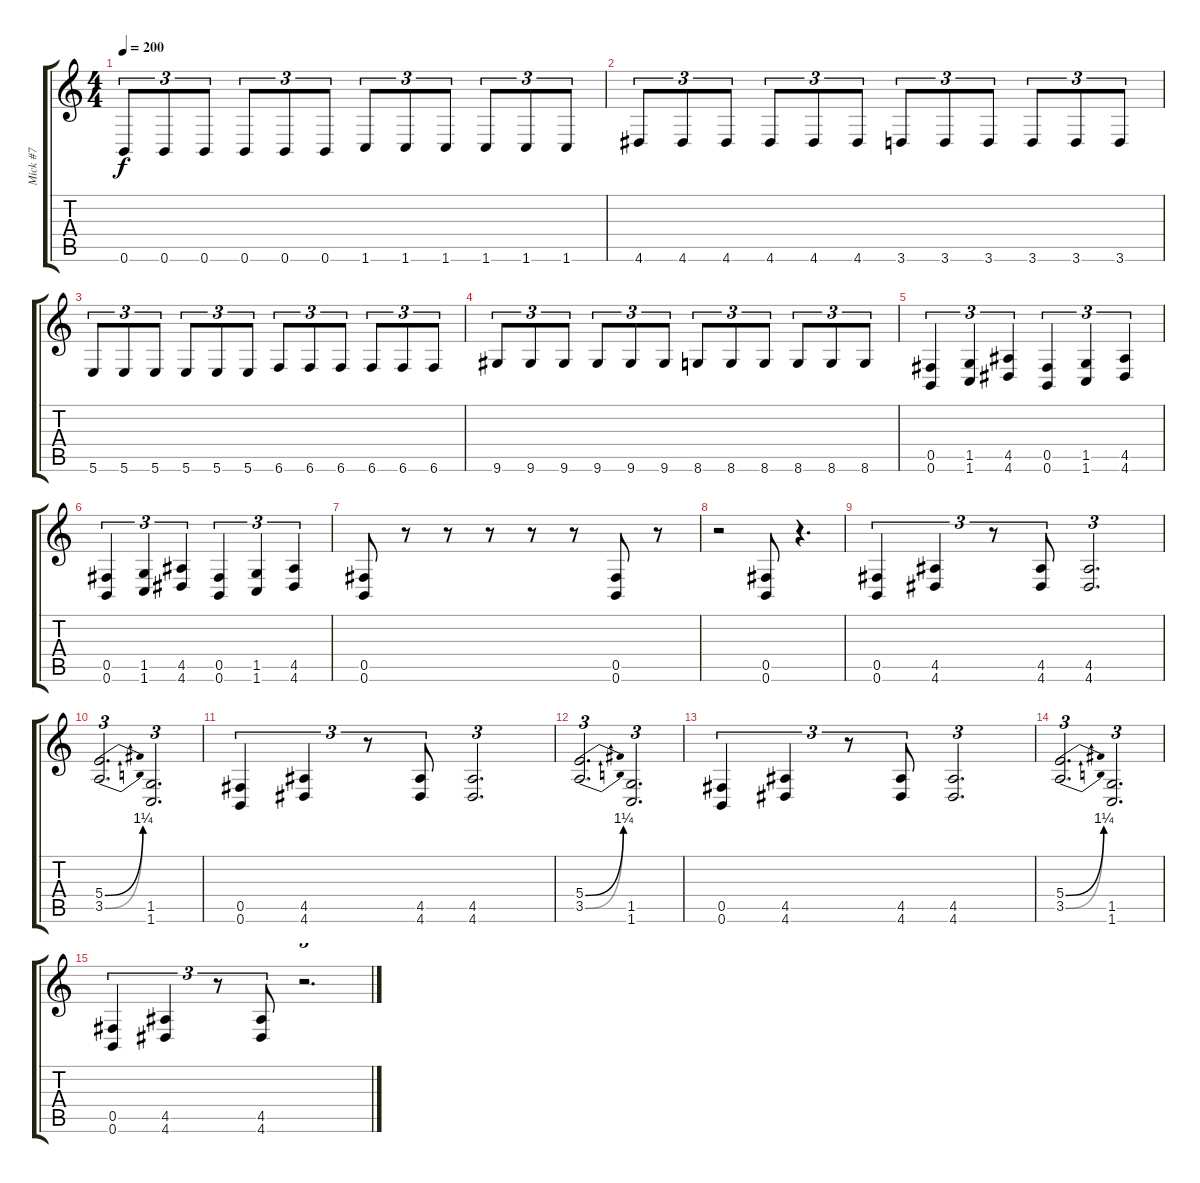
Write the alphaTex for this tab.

\track ("Mick #7" "Mick #7") {instrument distortionguitar}
\staff {score tabs}
\tuning (Db4 Ab3 E3 B2 Gb2 B1) {hide}
\ts (4 4)
\tempo 200
\clef g2
\ks c
0.6.8{tu (3 2) dy f} 0.6.8{tu (3 2)} 0.6.8{tu (3 2)} 0.6.8{tu (3 2)} 0.6.8{tu (3 2)} 0.6.8{tu (3 2)} 1.6.8{tu (3 2)} 1.6.8{tu (3 2)} 1.6.8{tu (3 2)} 1.6.8{tu (3 2)} 1.6.8{tu (3 2)} 1.6.8{tu (3 2)} |
4.6.8{tu (3 2)} 4.6.8{tu (3 2)} 4.6.8{tu (3 2)} 4.6.8{tu (3 2)} 4.6.8{tu (3 2)} 4.6.8{tu (3 2)} 3.6.8{tu (3 2)} 3.6.8{tu (3 2)} 3.6.8{tu (3 2)} 3.6.8{tu (3 2)} 3.6.8{tu (3 2)} 3.6.8{tu (3 2)} |
5.6.8{tu (3 2)} 5.6.8{tu (3 2)} 5.6.8{tu (3 2)} 5.6.8{tu (3 2)} 5.6.8{tu (3 2)} 5.6.8{tu (3 2)} 6.6.8{tu (3 2)} 6.6.8{tu (3 2)} 6.6.8{tu (3 2)} 6.6.8{tu (3 2)} 6.6.8{tu (3 2)} 6.6.8{tu (3 2)} |
9.6.8{tu (3 2)} 9.6.8{tu (3 2)} 9.6.8{tu (3 2)} 9.6.8{tu (3 2)} 9.6.8{tu (3 2)} 9.6.8{tu (3 2)} 8.6.8{tu (3 2)} 8.6.8{tu (3 2)} 8.6.8{tu (3 2)} 8.6.8{tu (3 2)} 8.6.8{tu (3 2)} 8.6.8{tu (3 2)} |
(0.5 0.6).4{tu (3 2)} (1.5 1.6).4{tu (3 2)} (4.5 4.6).4{tu (3 2)} (0.5 0.6).4{tu (3 2)} (1.5 1.6).4{tu (3 2)} (4.5 4.6).4{tu (3 2)} |
(0.5 0.6).4{tu (3 2)} (1.5 1.6).4{tu (3 2)} (4.5 4.6).4{tu (3 2)} (0.5 0.6).4{tu (3 2)} (1.5 1.6).4{tu (3 2)} (4.5 4.6).4{tu (3 2)} |
(0.5 0.6).8 r.8 r.8 r.8 r.8 r.8 (0.5 0.6).8 r.8 |
r.2 (0.5 0.6).8 r.4{d} |
(0.5 0.6).4{tu (3 2)} (4.5 4.6).4{tu (3 2)} r.8{tu (3 2)} (4.5 4.6).8{tu (3 2)} (4.5 4.6).2{d tu (3 2)} |
(5.4{be (bend 0 0 60 5)} 3.5{be (bend 0 0 60 5)}).2{d tu (3 2)} (1.5 1.6).2{d tu (3 2)} |
(0.5 0.6).4{tu (3 2)} (4.5 4.6).4{tu (3 2)} r.8{tu (3 2)} (4.5 4.6).8{tu (3 2)} (4.5 4.6).2{d tu (3 2)} |
(5.4{be (bend 0 0 60 5)} 3.5{be (bend 0 0 60 5)}).2{d tu (3 2)} (1.5 1.6).2{d tu (3 2)} |
(0.5 0.6).4{tu (3 2)} (4.5 4.6).4{tu (3 2)} r.8{tu (3 2)} (4.5 4.6).8{tu (3 2)} (4.5 4.6).2{d tu (3 2)} |
(5.4{be (bend 0 0 60 5)} 3.5{be (bend 0 0 60 5)}).2{d tu (3 2)} (1.5 1.6).2{d tu (3 2)} |
(0.5 0.6).4{tu (3 2)} (4.5 4.6).4{tu (3 2)} r.8{tu (3 2)} (4.5 4.6).8{tu (3 2)} r.2{d tu (3 2)}
